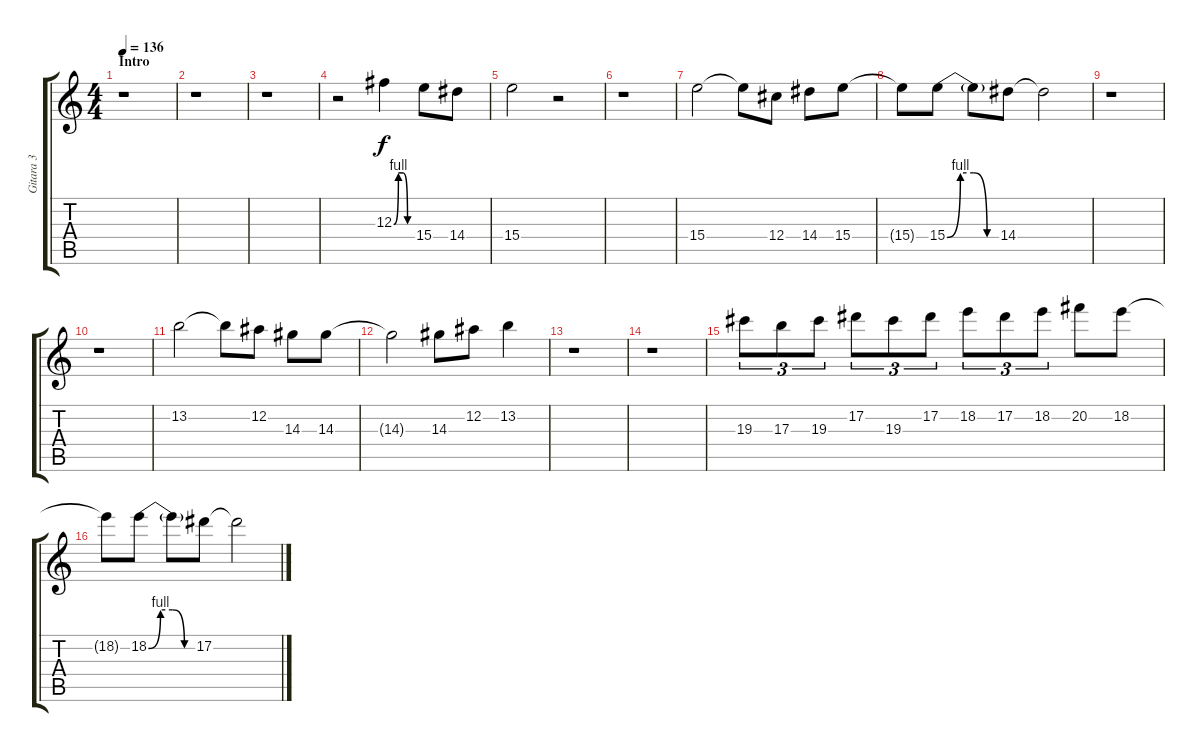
\track ("Gitara 3" "Gitara 3") {instrument distortionguitar}
\staff {score tabs}
\tuning (Eb4 Bb3 Gb3 Db3 Ab2 Eb2) {hide}
\ts (4 4)
\section ("" "Intro")
\tempo 136
\clef g2
\ks c
r.1{dy f instrument distortionguitar} |
r.1 |
r.1 |
r.2 12.3{be (custom 0 0 15 4 30 4 45 0 60 0)}.4 15.4.8 14.4.8 |
15.4.2 r.2 |
r.1 |
15.4.2 15.4{t}.8 12.4.8 14.4.8 15.4.8 |
15.4{t}.8 15.4{be (custom 0 0 15 4 30 4 45 0 60 0)}.8 15.4{t}.8 14.4.8 14.4{t}.2 |
r.1 |
r.1 |
13.2.2 13.2{t}.8 12.2.8 14.3.8 14.3.8 |
14.3{t}.2 14.3.8 12.2.8 13.2.4 |
r.1 |
r.1 |
19.3.8{tu (3 2)} 17.3.8{tu (3 2)} 19.3.8{tu (3 2)} 17.2.8{tu (3 2)} 19.3.8{tu (3 2)} 17.2.8{tu (3 2)} 18.2.8{tu (3 2)} 17.2.8{tu (3 2)} 18.2.8{tu (3 2)} 20.2.8 18.2.8 |
18.2{t}.8 18.2{be (custom 0 0 15 4 30 4 45 0 60 0)}.8 18.2{t}.8 17.2.8 17.2{t}.2
